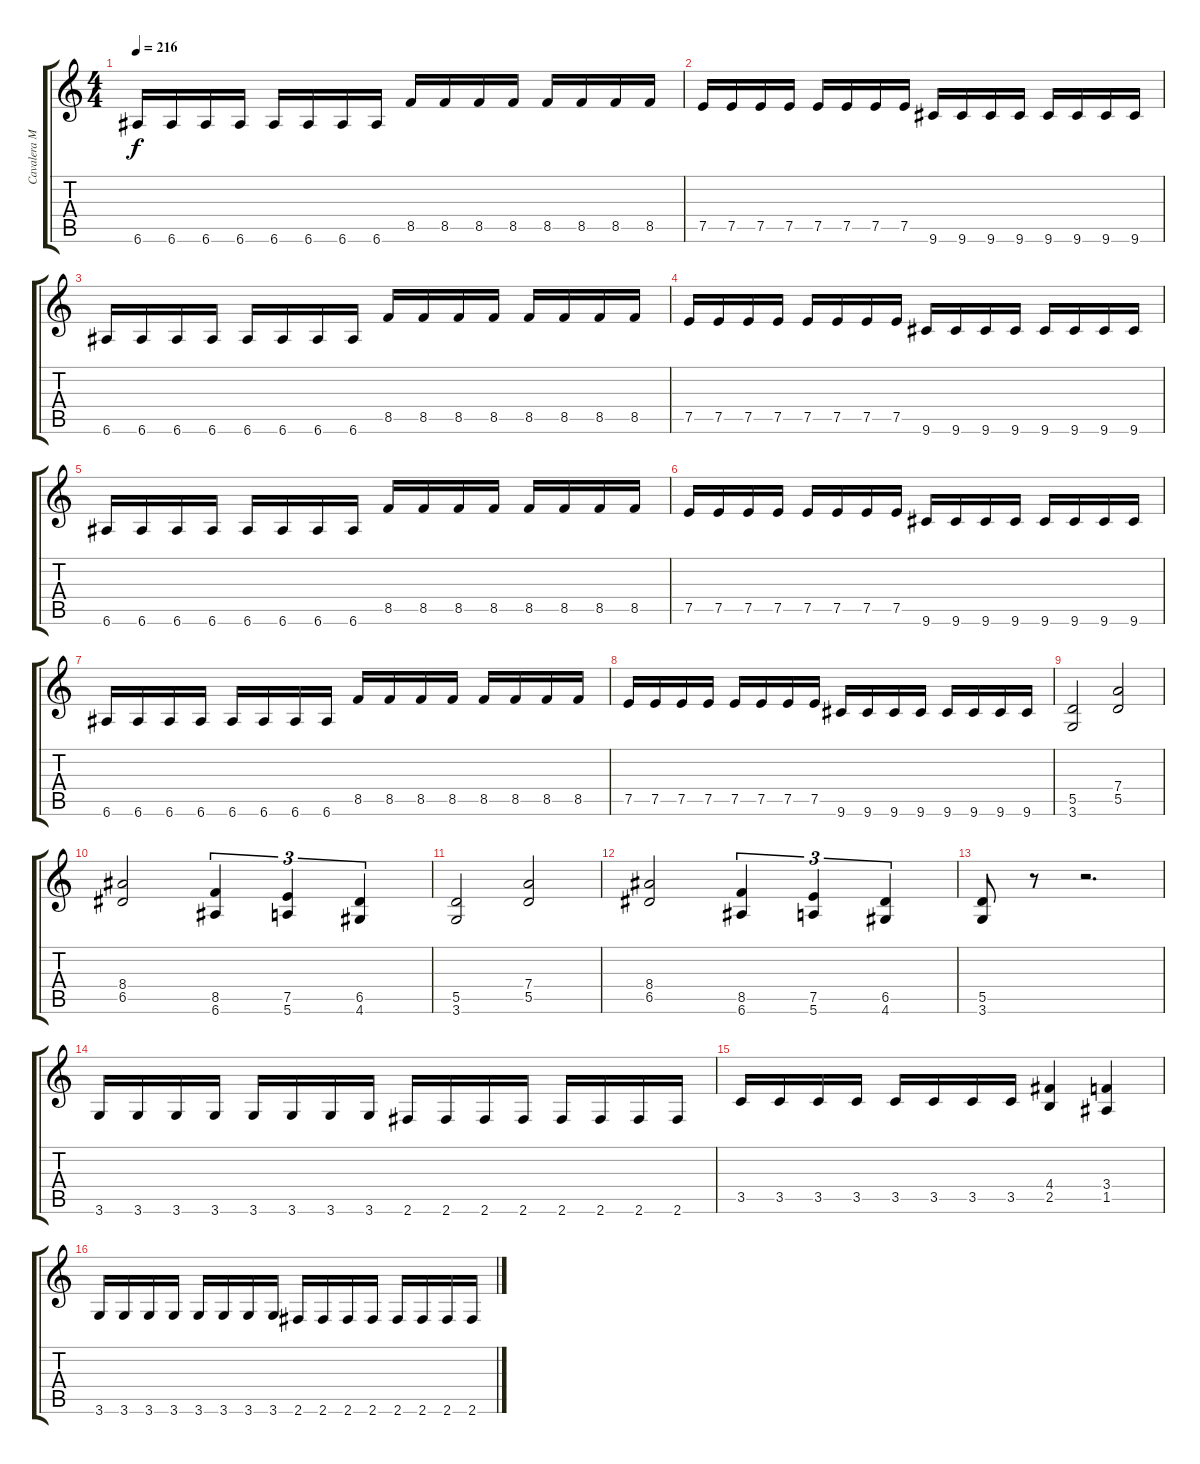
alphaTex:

\track ("Cavalera Max" "Cavalera M") {instrument distortionguitar}
\staff {score tabs}
\tuning (E4 B3 G3 D3 A2 E2) {hide}
\ts (4 4)
\tempo 216
\clef g2
\ks c
6.6.16{dy f} 6.6.16 6.6.16 6.6.16 6.6.16 6.6.16 6.6.16 6.6.16 8.5.16 8.5.16 8.5.16 8.5.16 8.5.16 8.5.16 8.5.16 8.5.16 |
7.5.16 7.5.16 7.5.16 7.5.16 7.5.16 7.5.16 7.5.16 7.5.16 9.6.16 9.6.16 9.6.16 9.6.16 9.6.16 9.6.16 9.6.16 9.6.16 |
6.6.16 6.6.16 6.6.16 6.6.16 6.6.16 6.6.16 6.6.16 6.6.16 8.5.16 8.5.16 8.5.16 8.5.16 8.5.16 8.5.16 8.5.16 8.5.16 |
7.5.16 7.5.16 7.5.16 7.5.16 7.5.16 7.5.16 7.5.16 7.5.16 9.6.16 9.6.16 9.6.16 9.6.16 9.6.16 9.6.16 9.6.16 9.6.16 |
6.6.16 6.6.16 6.6.16 6.6.16 6.6.16 6.6.16 6.6.16 6.6.16 8.5.16 8.5.16 8.5.16 8.5.16 8.5.16 8.5.16 8.5.16 8.5.16 |
7.5.16 7.5.16 7.5.16 7.5.16 7.5.16 7.5.16 7.5.16 7.5.16 9.6.16 9.6.16 9.6.16 9.6.16 9.6.16 9.6.16 9.6.16 9.6.16 |
6.6.16 6.6.16 6.6.16 6.6.16 6.6.16 6.6.16 6.6.16 6.6.16 8.5.16 8.5.16 8.5.16 8.5.16 8.5.16 8.5.16 8.5.16 8.5.16 |
7.5.16 7.5.16 7.5.16 7.5.16 7.5.16 7.5.16 7.5.16 7.5.16 9.6.16 9.6.16 9.6.16 9.6.16 9.6.16 9.6.16 9.6.16 9.6.16 |
(5.5 3.6).2 (7.4 5.5).2 |
(8.4 6.5).2 (8.5 6.6).4{tu (3 2)} (7.5 5.6).4{tu (3 2)} (6.5 4.6).4{tu (3 2)} |
(5.5 3.6).2 (7.4 5.5).2 |
(8.4 6.5).2 (8.5 6.6).4{tu (3 2)} (7.5 5.6).4{tu (3 2)} (6.5 4.6).4{tu (3 2)} |
(5.5 3.6).8 r.8 r.2{d} |
3.6.16 3.6.16 3.6.16 3.6.16 3.6.16 3.6.16 3.6.16 3.6.16 2.6.16 2.6.16 2.6.16 2.6.16 2.6.16 2.6.16 2.6.16 2.6.16 |
3.5.16 3.5.16 3.5.16 3.5.16 3.5.16 3.5.16 3.5.16 3.5.16 (4.4 2.5).4 (3.4 1.5).4 |
3.6.16 3.6.16 3.6.16 3.6.16 3.6.16 3.6.16 3.6.16 3.6.16 2.6.16 2.6.16 2.6.16 2.6.16 2.6.16 2.6.16 2.6.16 2.6.16
